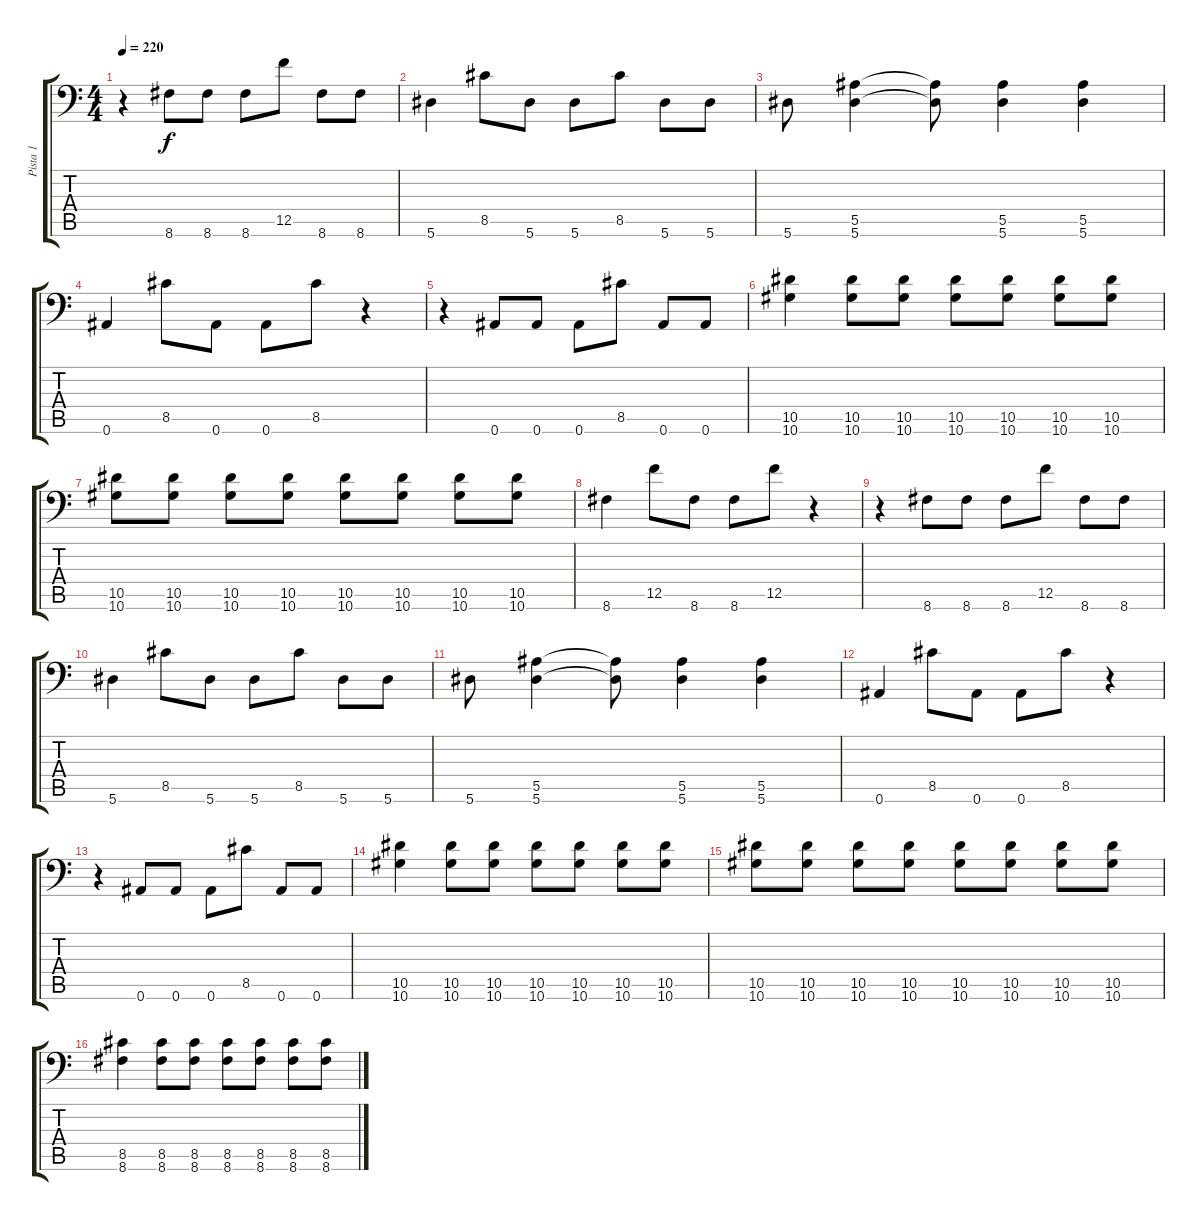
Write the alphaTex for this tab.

\track ("Pista 1" "Pista 1") {instrument distortionguitar}
\staff {score tabs}
\tuning (C4 G3 Eb3 Bb2 F2 Bb1) {hide}
\ts (4 4)
\tempo 220
\clef f4
\ks c
r.4{dy f} 8.6.8 8.6.8 8.6.8 12.5.8 8.6.8 8.6.8 |
5.6.4 8.5.8 5.6.8 5.6.8 8.5.8 5.6.8 5.6.8 |
5.6.8 (5.5 5.6).4 (5.5{t} 5.6{t}).8 (5.5 5.6).4 (5.5 5.6).4 |
0.6.4 8.5.8 0.6.8 0.6.8 8.5.8 r.4 |
r.4 0.6.8 0.6.8 0.6.8 8.5.8 0.6.8 0.6.8 |
(10.5 10.6).4 (10.5 10.6).8 (10.5 10.6).8 (10.5 10.6).8 (10.5 10.6).8 (10.5 10.6).8 (10.5 10.6).8 |
(10.5 10.6).8 (10.5 10.6).8 (10.5 10.6).8 (10.5 10.6).8 (10.5 10.6).8 (10.5 10.6).8 (10.5 10.6).8 (10.5 10.6).8 |
8.6.4 12.5.8 8.6.8 8.6.8 12.5.8 r.4 |
r.4 8.6.8 8.6.8 8.6.8 12.5.8 8.6.8 8.6.8 |
5.6.4 8.5.8 5.6.8 5.6.8 8.5.8 5.6.8 5.6.8 |
5.6.8 (5.5 5.6).4 (5.5{t} 5.6{t}).8 (5.5 5.6).4 (5.5 5.6).4 |
0.6.4 8.5.8 0.6.8 0.6.8 8.5.8 r.4 |
r.4 0.6.8 0.6.8 0.6.8 8.5.8 0.6.8 0.6.8 |
(10.5 10.6).4 (10.5 10.6).8 (10.5 10.6).8 (10.5 10.6).8 (10.5 10.6).8 (10.5 10.6).8 (10.5 10.6).8 |
(10.5 10.6).8 (10.5 10.6).8 (10.5 10.6).8 (10.5 10.6).8 (10.5 10.6).8 (10.5 10.6).8 (10.5 10.6).8 (10.5 10.6).8 |
(8.5 8.6).4 (8.5 8.6).8 (8.5 8.6).8 (8.5 8.6).8 (8.5 8.6).8 (8.5 8.6).8 (8.5 8.6).8
